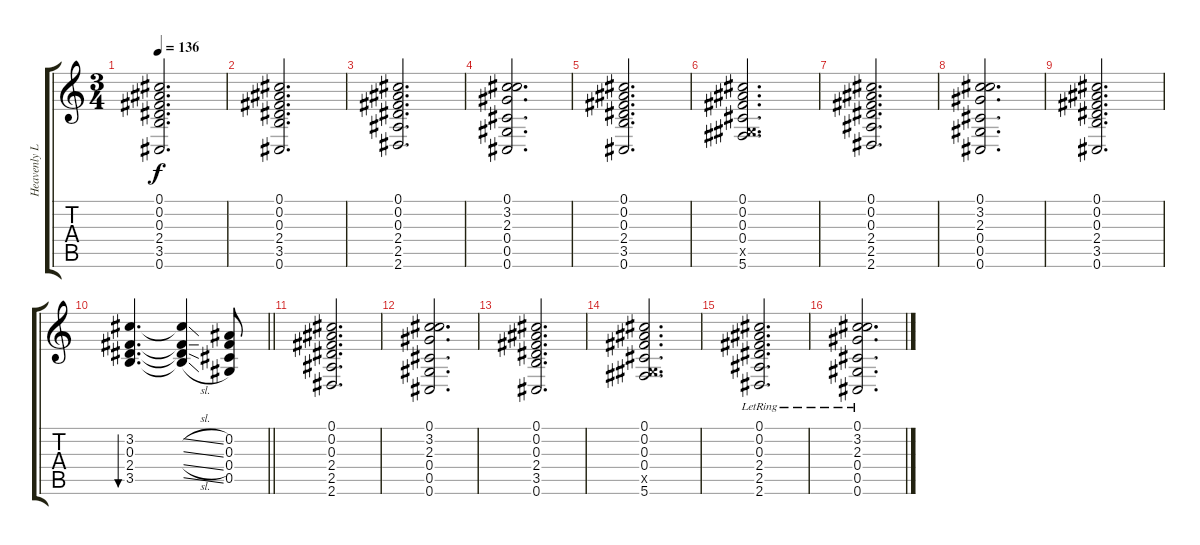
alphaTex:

\track ("Heavenly Lead Gtr" "Heavenly L") {instrument electricguitarclean}
\staff {score tabs}
\tuning (Db4 Bb3 Gb3 Db3 Ab2 Db2) {hide}
\ts (3 4)
\tempo 136
\clef g2
\ks c
(0.1 0.2 0.3 2.4 3.5 0.6).2{d dy f} |
(0.1 0.2 0.3 2.4 3.5 0.6).2{d} |
(0.1 0.2 0.3 2.4 2.5 2.6).2{d} |
(0.1 3.2 2.3 0.4 0.5 0.6).2{d} |
(0.1 0.2 0.3 2.4 3.5 0.6).2{d} |
(0.1 0.2 0.3 0.4 0.5{x} 5.6).2{d} |
(0.1 0.2 0.3 2.4 2.5 2.6).2{d} |
(0.1 3.2 2.3 0.4 0.5 0.6).2{d} |
(0.1 0.2 0.3 2.4 3.5 0.6).2{d} |
\barLineRight lightlight
(3.2 0.3 2.4 3.5).4{d bu 120} (3.2{sl t} 0.3{sl t} 2.4{sl t} 3.5{sl t}).4 (0.2 0.3 0.4 0.5).8 |
(0.1 0.2 0.3 2.4 2.5 2.6).2{d} |
(0.1 3.2 2.3 0.4 0.5 0.6).2{d} |
(0.1 0.2 0.3 2.4 3.5 0.6).2{d} |
(0.1 0.2 0.3 0.4 0.5{x} 5.6).2{d} |
(0.1{lr} 0.2{lr} 0.3{lr} 2.4{lr} 2.5{lr} 2.6{lr}).2{d} |
(0.1{lr} 3.2{lr} 2.3{lr} 0.4{lr} 0.5{lr} 0.6{lr}).2{d}
